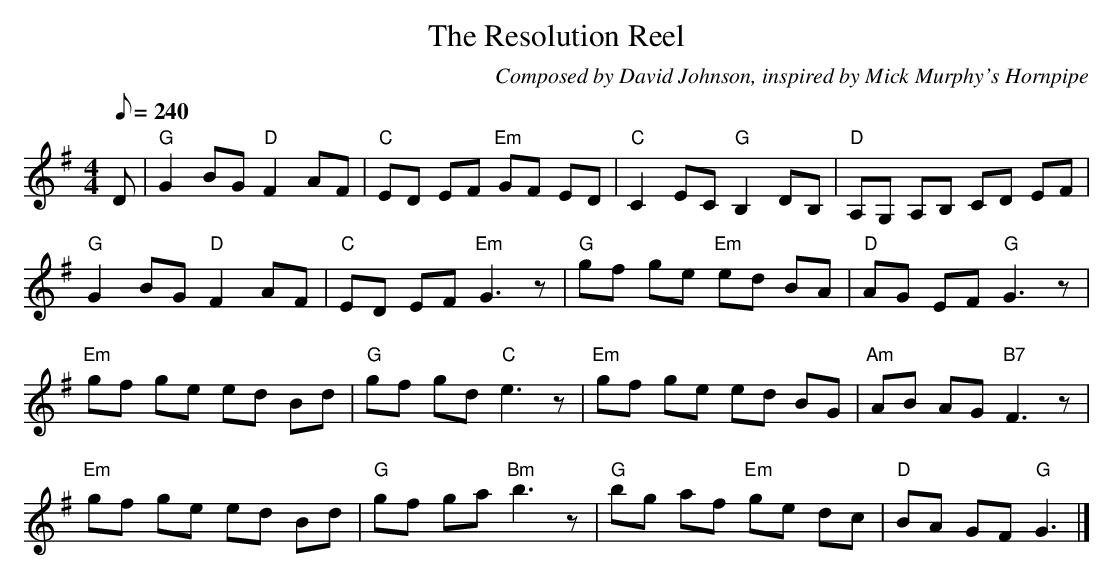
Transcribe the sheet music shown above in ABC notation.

X:1
T:Resolution Reel, The
C:Composed by David Johnson, inspired by Mick Murphy's Hornpipe
M:4/4
L:1/8
Q:240
K:G
D|"G"G2BG"D"F2AF|"C"ED EF "Em"GF ED|"C"C2EC "G"B,2DB,|"D"A,G, A,B, CD EF|
"G"G2BG"D"F2AF|"C"ED EF "Em"G3z|"G"gf ge "Em"ed BA|"D"AG EF "G"G3z|
"Em"gf ge ed Bd|"G"gf gd "C"e3z|"Em"gf ge ed BG|"Am"AB AG "B7"F3z|
"Em"gf ge ed Bd|"G"gf ga "Bm"b3z|"G"bg af "Em"ge dc|"D"BA GF "G"G3|]
